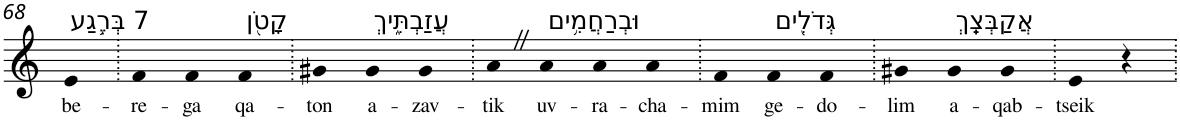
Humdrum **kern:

**kern	**text
*part1	*part1
*staff1	*staff1
*I"Piano	*
*I'Pno	*
!!LO:PB:g=z
*clefG2	*
*k[]	*
=68	=68
!LO:TX:a:t=7 בְּרֶ֥גַע	!
!	!LO:LY:b
4e	be-
=69.	=69.
!	!LO:LY:b
4f	-re-
!	!LO:LY:b
4f	-ga
!LO:TX:a:t=קָטֹ֖ן	!
!	!LO:LY:b
4f	qa-
=70.	=70.
!	!LO:LY:b
4g#X	-ton
!LO:TX:a:t=עֲזַבְתִּ֑יךְ	!
!	!LO:LY:b
4g#	a-
!	!LO:LY:b
4g#	-zav-
=71.	=71.
!	!LO:LY:b
4aZ	-tik
!LO:TX:a:t=וּבְרַחֲמִ֥ים	!
!	!LO:LY:b
4a	uv-
!	!LO:LY:b
4a	-ra-
!	!LO:LY:b
4a	-cha-
=72.	=72.
!	!LO:LY:b
4f	-mim
!LO:TX:a:t=גְּדֹלִ֖ים	!
!	!LO:LY:b
4f	ge-
!	!LO:LY:b
4f	-do-
=73.	=73.
!	!LO:LY:b
4g#X	-lim
!LO:TX:a:t=אֲקַבְּצֵֽךְ	!
!	!LO:LY:b
4g#	a-
!	!LO:LY:b
4g#	-qab-
=74.	=74.
!	!LO:LY:b
4e	-tseik
4r	.
=.	=.
*-	*-
